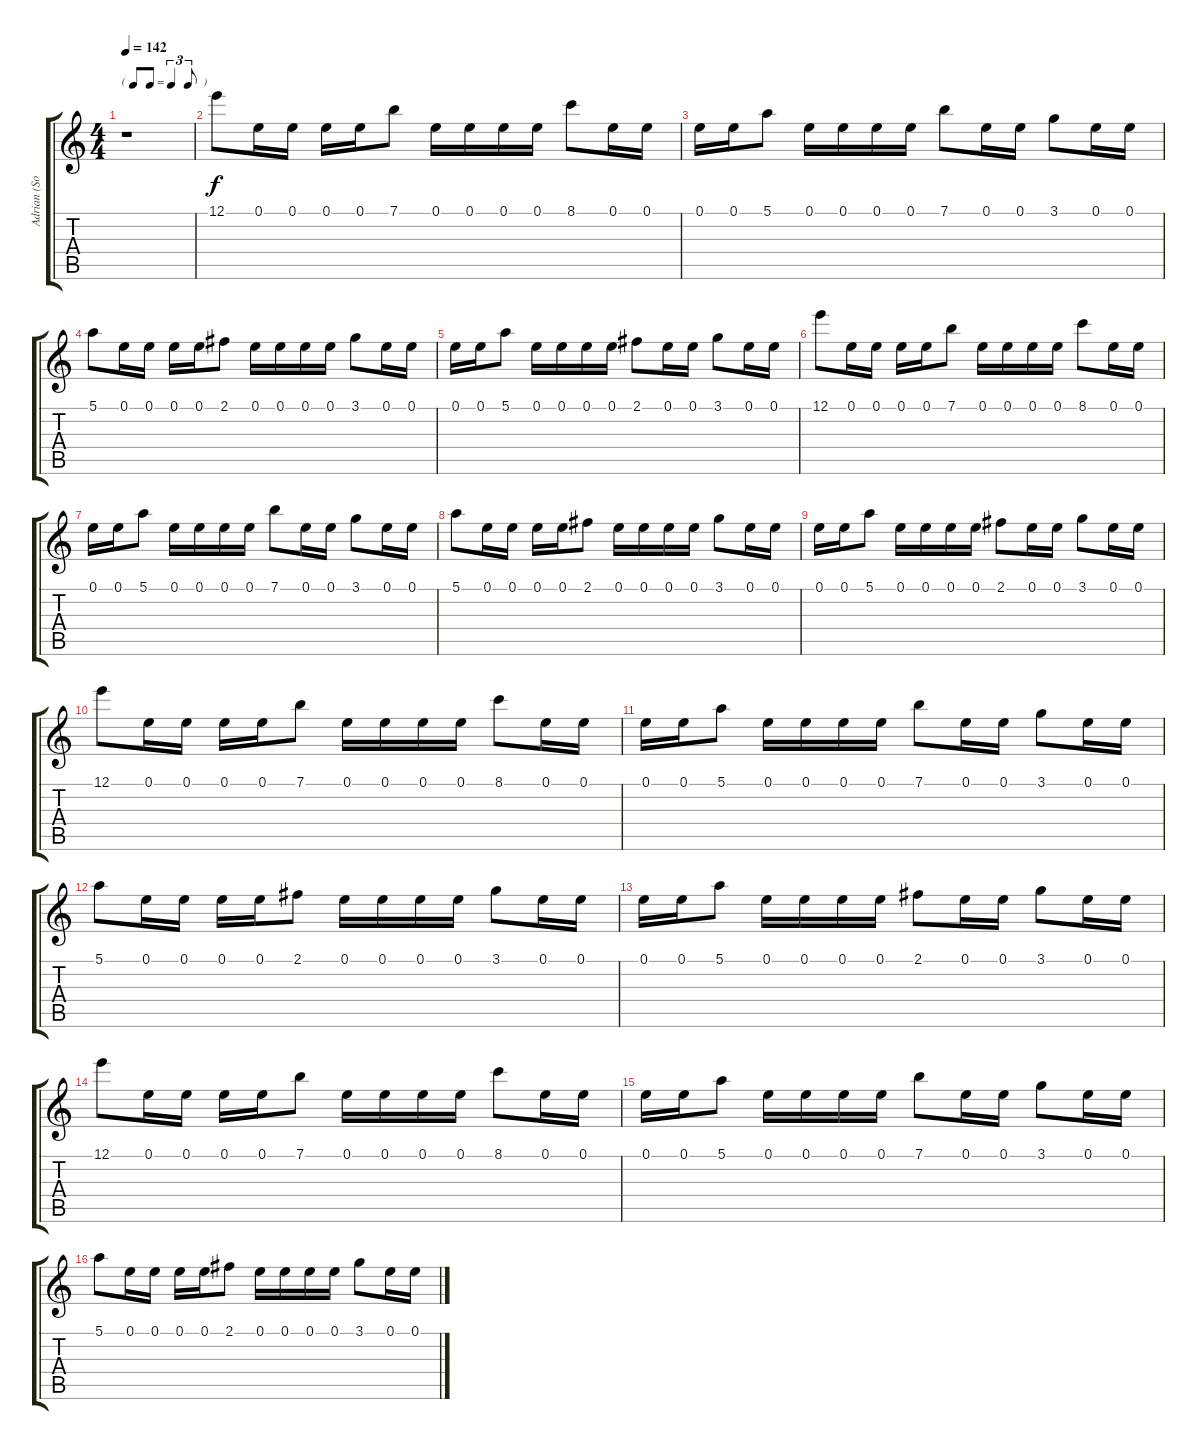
\track ("Adrian (Solo Guitar)" "Adrian (So") {instrument distortionguitar}
\staff {score tabs}
\tuning (E4 B3 G3 D3 A2 E2) {hide}
\ts (4 4)
\tf triplet8th
\tempo 142
\clef g2
\ks c
r.1{dy f} |
12.1.8 0.1.16 0.1.16 0.1.16 0.1.16 7.1.8 0.1.16 0.1.16 0.1.16 0.1.16 8.1.8 0.1.16 0.1.16 |
0.1.16 0.1.16 5.1.8 0.1.16 0.1.16 0.1.16 0.1.16 7.1.8 0.1.16 0.1.16 3.1.8 0.1.16 0.1.16 |
5.1.8 0.1.16 0.1.16 0.1.16 0.1.16 2.1.8 0.1.16 0.1.16 0.1.16 0.1.16 3.1.8 0.1.16 0.1.16 |
0.1.16 0.1.16 5.1.8 0.1.16 0.1.16 0.1.16 0.1.16 2.1.8 0.1.16 0.1.16 3.1.8 0.1.16 0.1.16 |
12.1.8 0.1.16 0.1.16 0.1.16 0.1.16 7.1.8 0.1.16 0.1.16 0.1.16 0.1.16 8.1.8 0.1.16 0.1.16 |
0.1.16 0.1.16 5.1.8 0.1.16 0.1.16 0.1.16 0.1.16 7.1.8 0.1.16 0.1.16 3.1.8 0.1.16 0.1.16 |
5.1.8 0.1.16 0.1.16 0.1.16 0.1.16 2.1.8 0.1.16 0.1.16 0.1.16 0.1.16 3.1.8 0.1.16 0.1.16 |
0.1.16 0.1.16 5.1.8 0.1.16 0.1.16 0.1.16 0.1.16 2.1.8 0.1.16 0.1.16 3.1.8 0.1.16 0.1.16 |
12.1.8 0.1.16 0.1.16 0.1.16 0.1.16 7.1.8 0.1.16 0.1.16 0.1.16 0.1.16 8.1.8 0.1.16 0.1.16 |
0.1.16 0.1.16 5.1.8 0.1.16 0.1.16 0.1.16 0.1.16 7.1.8 0.1.16 0.1.16 3.1.8 0.1.16 0.1.16 |
5.1.8 0.1.16 0.1.16 0.1.16 0.1.16 2.1.8 0.1.16 0.1.16 0.1.16 0.1.16 3.1.8 0.1.16 0.1.16 |
0.1.16 0.1.16 5.1.8 0.1.16 0.1.16 0.1.16 0.1.16 2.1.8 0.1.16 0.1.16 3.1.8 0.1.16 0.1.16 |
12.1.8 0.1.16 0.1.16 0.1.16 0.1.16 7.1.8 0.1.16 0.1.16 0.1.16 0.1.16 8.1.8 0.1.16 0.1.16 |
0.1.16 0.1.16 5.1.8 0.1.16 0.1.16 0.1.16 0.1.16 7.1.8 0.1.16 0.1.16 3.1.8 0.1.16 0.1.16 |
5.1.8 0.1.16 0.1.16 0.1.16 0.1.16 2.1.8 0.1.16 0.1.16 0.1.16 0.1.16 3.1.8 0.1.16 0.1.16
